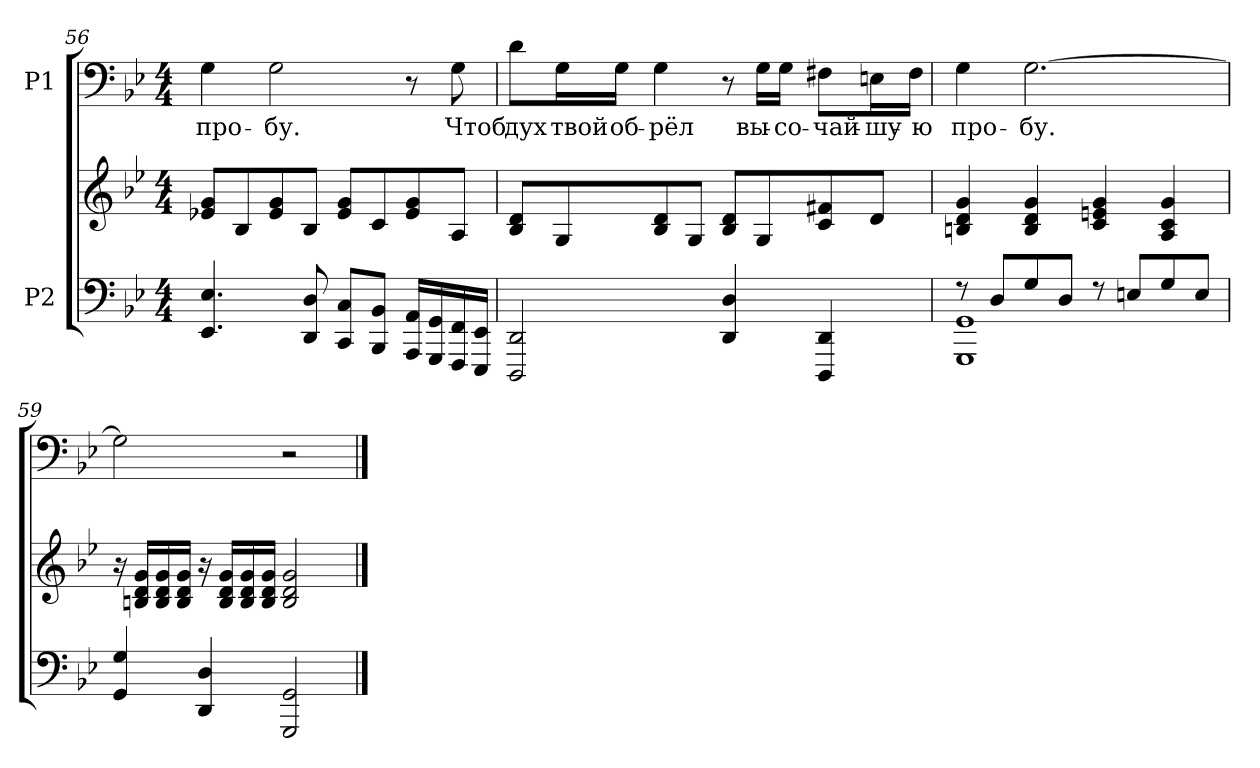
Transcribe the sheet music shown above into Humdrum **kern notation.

**kern	**kern	**kern	**text
*part2	*part2	*part1	*part1
*staff3	*staff2	*staff1	*staff1
*I"P2	*	*I"P1	*
!!LO:LB:g=z
*clefF4	*clefG2	*clefF4	*
*k[b-e-]	*k[b-e-]	*k[b-e-]	*
*g:	*g:	*g:	*
*M4/4	*M4/4	*M4/4	*
=56	=56	=56	=56
!	!	!	!LO:LY:b:color=#000000
4.EE-i/ 4.E-i	8e-Xi/ 8giL	4Gi\	про-
.	8B-i/	.	.
!	!	!	!LO:LY:b:color=#000000
.	8e-i/ 8gi	2Gi\	-бу.
8DDi/ 8Di	8B-i/J	.	.
8CCi/ 8CiL	8e-i/ 8giL	.	.
8BBB-i/ 8BB-iJ	8ci/	.	.
16AAAi/ 16AAiLL	8e-i/ 8gi	8r	.
16GGGi/ 16GGi	.	.	.
!	!	!	!LO:LY:b:color=#000000
16FFFi/ 16FFi	8Ai/J	8Gi\	Чтоб
16EEE-i/ 16EE-iJJ	.	.	.
=57	=57	=57	=57
!	!	!	!LO:LY:b:color=#000000
2DDDi/ 2DDi	8B-i/ 8diL	8di\L	дух
!	!	!	!LO:LY:b:color=#000000
.	8Gi/	16Gi\L	твой
!	!	!	!LO:LY:b:color=#000000
.	.	16Gi\JJ	об-
!	!	!	!LO:LY:b:color=#000000
.	8B-i/ 8di	4Gi\	-рёл
.	8Gi/J	.	.
4DDi/ 4Di	8B-i/ 8diL	8r	.
!	!	!	!LO:LY:b:color=#000000
.	8Gi/	16Gi\LL	вы-
!	!	!	!LO:LY:b:color=#000000
.	.	16Gi\JJ	-со-
!	!	!	!LO:LY:b:color=#000000
4DDDi/ 4DDi	8ci/ 8f#Xi	8F#Xi\L	-чай-
!	!	!	!LO:LY:b:color=#000000
.	8di/J	16Eni\L	-шу-
!	!	!	!LO:LY:b:color=#000000
.	.	16F#i\JJ	-ю
!!LO:LB:g=z
=58	=58	=58	=58
*^	*	*	*
!	!	!	!	!LO:LY:b:color=#000000
8r	1GGGi 1GGi	4Bni/ 4di 4gi	4Gi\	про-
8Di/L	.	.	.	.
!	!	!	!	!LO:LY:b:color=#000000
8Gi/	.	4Bi/ 4di 4gi	[>2.Gi\	-бу.
8Di/J	.	.	.	.
8r	.	4ci/ 4eni 4gi	.	.
8Eni/L	.	.	.	.
8Gi/	.	4Ai/ 4ci 4gi	.	.
8Ei/J	.	.	.	.
*v	*v	*	*	*
=59	=59	=59	=59
4GGi/ 4Gi	16r	2Gi\]	.
.	16Bni/ 16di 16giLL	.	.
.	16Bi/ 16di 16gi	.	.
.	16Bi/ 16di 16giJJ	.	.
4DDi/ 4Di	16r	.	.
.	16Bi/ 16di 16giLL	.	.
.	16Bi/ 16di 16gi	.	.
.	16Bi/ 16di 16giJJ	.	.
2GGGi/ 2GGi	2Bi/ 2di 2gi	2r	.
==	==	==	==
*-	*-	*-	*-
